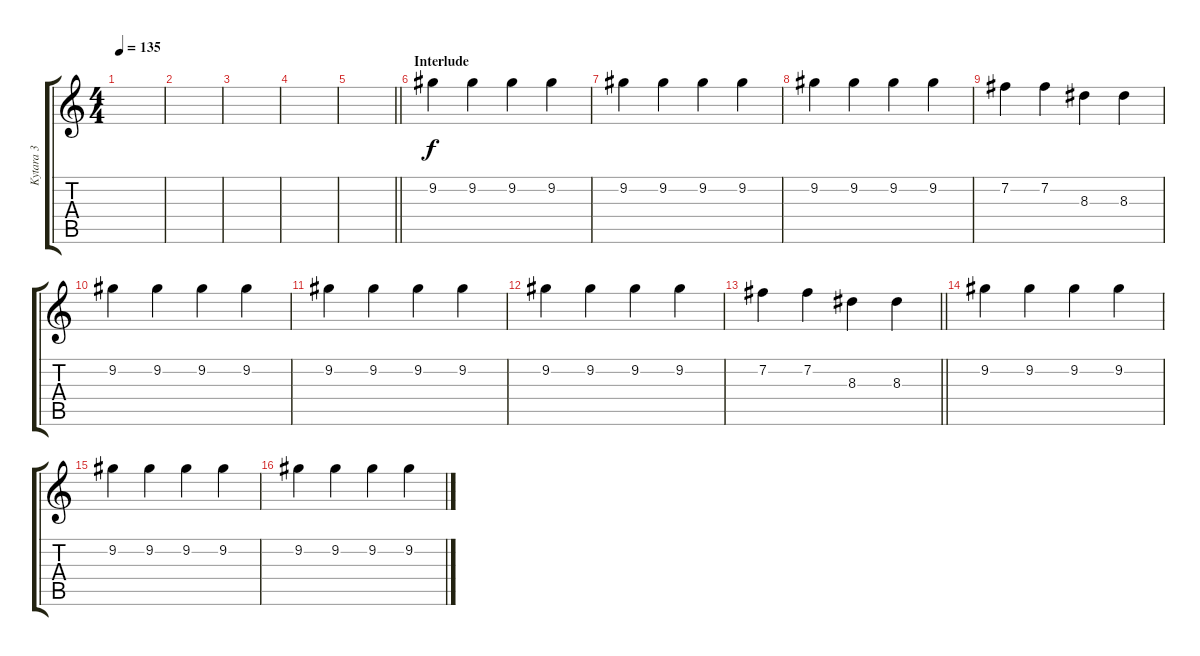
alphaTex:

\track ("Kytara 3" "Kytara 3") {instrument electricguitarjazz}
\staff {score tabs}
\tuning (E4 B3 G3 D3 A2 E2) {hide}
\ts (4 4)
\tempo 135
\clef g2
\ks c
|
|
|
|
\barLineRight lightlight
|
\section ("" "Interlude")
9.2.4{volume 16 instrument electricguitarjazz} 9.2.4 9.2.4 9.2.4 |
9.2.4 9.2.4 9.2.4 9.2.4 |
9.2.4 9.2.4 9.2.4 9.2.4 |
7.2.4 7.2.4 8.3.4 8.3.4 |
9.2.4 9.2.4 9.2.4 9.2.4 |
9.2.4 9.2.4 9.2.4 9.2.4 |
9.2.4 9.2.4 9.2.4 9.2.4 |
\barLineRight lightlight
7.2.4 7.2.4 8.3.4 8.3.4 |
\section ("" "")
9.2.4 9.2.4 9.2.4 9.2.4 |
9.2.4 9.2.4 9.2.4 9.2.4 |
9.2.4 9.2.4 9.2.4 9.2.4
